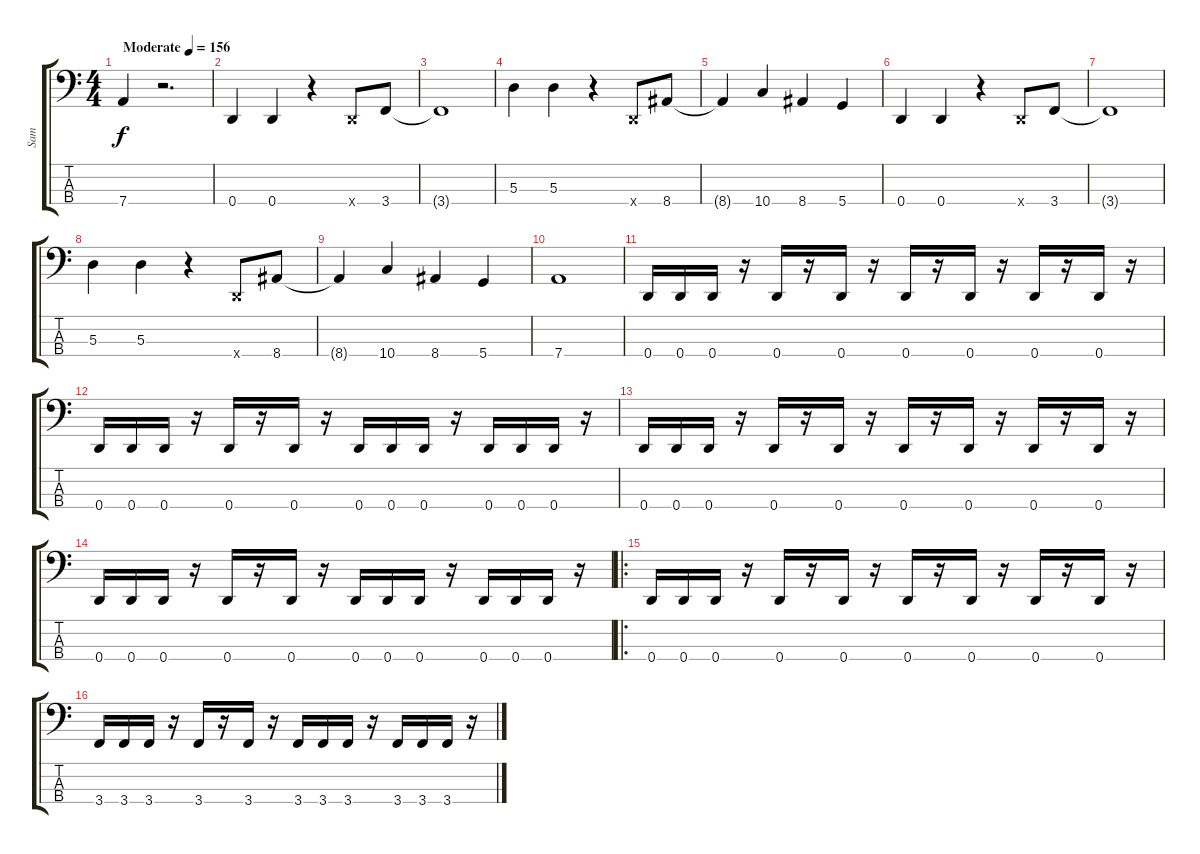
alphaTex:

\track ("Sam" "Sam") {instrument electricbasspick}
\staff {score tabs}
\tuning (G2 D2 A1 D1) {hide}
\ts (4 4)
\tempo (156 "Moderate")
\clef f4
\ks c
7.4.4{dy f instrument electricbasspick} r.2{d} |
0.4.4 0.4.4 r.4 0.4{x}.8 3.4.8 |
3.4{t}.1 |
5.3.4 5.3.4 r.4 0.4{x}.8 8.4.8 |
8.4{t}.4 10.4.4 8.4.4 5.4.4 |
0.4.4 0.4.4 r.4 0.4{x}.8 3.4.8 |
3.4{t}.1 |
5.3.4 5.3.4 r.4 0.4{x}.8 8.4.8 |
8.4{t}.4 10.4.4 8.4.4 5.4.4 |
7.4.1 |
0.4.16 0.4.16 0.4.16 r.16 0.4.16 r.16 0.4.16 r.16 0.4.16 r.16 0.4.16 r.16 0.4.16 r.16 0.4.16 r.16 |
0.4.16 0.4.16 0.4.16 r.16 0.4.16 r.16 0.4.16 r.16 0.4.16 0.4.16 0.4.16 r.16 0.4.16 0.4.16 0.4.16 r.16 |
0.4.16 0.4.16 0.4.16 r.16 0.4.16 r.16 0.4.16 r.16 0.4.16 r.16 0.4.16 r.16 0.4.16 r.16 0.4.16 r.16 |
0.4.16 0.4.16 0.4.16 r.16 0.4.16 r.16 0.4.16 r.16 0.4.16 0.4.16 0.4.16 r.16 0.4.16 0.4.16 0.4.16 r.16 |
\ro
0.4.16 0.4.16 0.4.16 r.16 0.4.16 r.16 0.4.16 r.16 0.4.16 r.16 0.4.16 r.16 0.4.16 r.16 0.4.16 r.16 |
3.4.16 3.4.16 3.4.16 r.16 3.4.16 r.16 3.4.16 r.16 3.4.16 3.4.16 3.4.16 r.16 3.4.16 3.4.16 3.4.16 r.16
